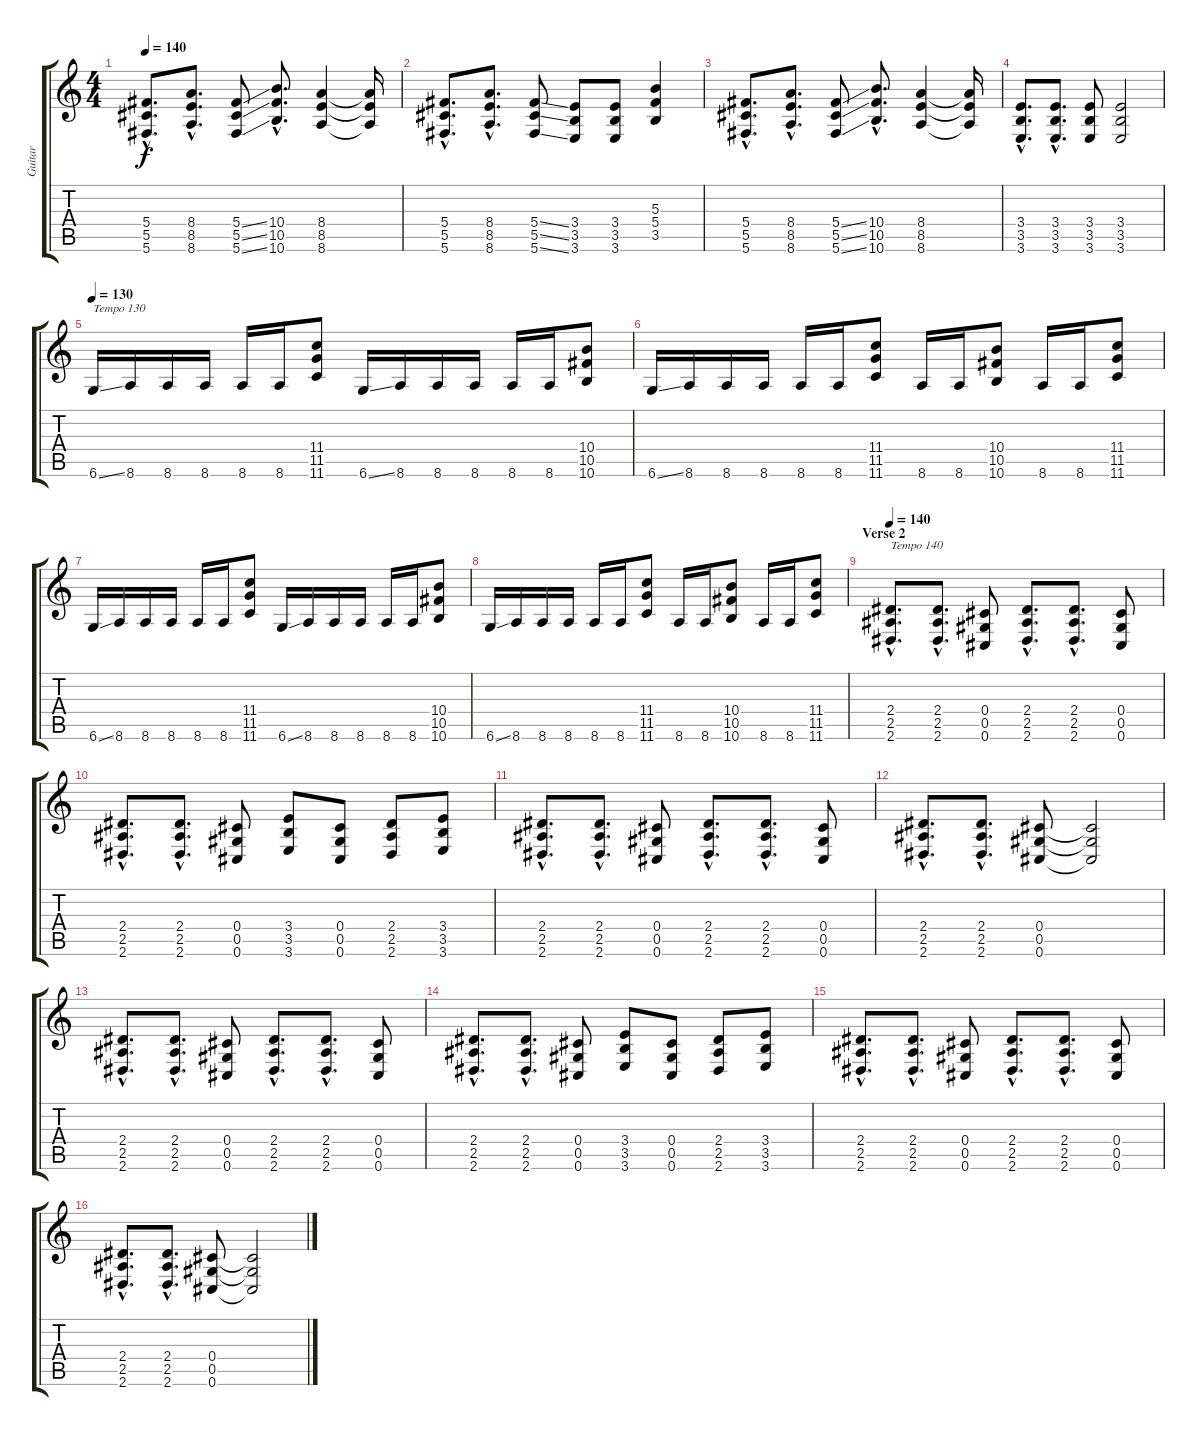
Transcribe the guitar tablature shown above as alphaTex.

\track ("Guitar" "Guitar") {instrument distortionguitar}
\staff {score tabs}
\tuning (Eb4 Bb3 Gb3 Db3 Ab2 Db2) {hide}
\ts (4 4)
\tempo 140
\clef g2
\ks c
(5.4{hac} 5.5{hac} 5.6{hac}).8{d dy f} (8.4{hac} 8.5{hac} 8.6{hac}).8{d} (5.4{ss} 5.5{ss} 5.6{ss}).8 (10.4{hac} 10.5{hac} 10.6{hac}).8{d} (8.4 8.5 8.6).4 (8.4{t} 8.5{t} 8.6{t}).16 |
(5.4{hac} 5.5{hac} 5.6{hac}).8{d} (8.4{hac} 8.5{hac} 8.6{hac}).8{d} (5.4{ss} 5.5{ss} 5.6{ss}).8 (3.4 3.5 3.6).8 (3.4 3.5 3.6).8 (5.3 5.4 3.5).4 |
(5.4{hac} 5.5{hac} 5.6{hac}).8{d} (8.4{hac} 8.5{hac} 8.6{hac}).8{d} (5.4{ss} 5.5{ss} 5.6{ss}).8 (10.4{hac} 10.5{hac} 10.6{hac}).8{d} (8.4 8.5 8.6).4 (8.4{t} 8.5{t} 8.6{t}).16 |
(3.4{hac} 3.5{hac} 3.6{hac}).8{d} (3.4{hac} 3.5{hac} 3.6{hac}).8{d} (3.4 3.5 3.6).8 (3.4 3.5 3.6).2 |
\tempo 130
6.6{ss}.16{txt "Tempo 130"} 8.6.16 8.6.16 8.6.16 8.6.16 8.6.16 (11.4 11.5 11.6).8 6.6{ss}.16 8.6.16 8.6.16 8.6.16 8.6.16 8.6.16 (10.4 10.5 10.6).8 |
6.6{ss}.16 8.6.16 8.6.16 8.6.16 8.6.16 8.6.16 (11.4 11.5 11.6).8 8.6.16 8.6.16 (10.4 10.5 10.6).8 8.6.16 8.6.16 (11.4 11.5 11.6).8 |
6.6{ss}.16 8.6.16 8.6.16 8.6.16 8.6.16 8.6.16 (11.4 11.5 11.6).8 6.6{ss}.16 8.6.16 8.6.16 8.6.16 8.6.16 8.6.16 (10.4 10.5 10.6).8 |
6.6{ss}.16 8.6.16 8.6.16 8.6.16 8.6.16 8.6.16 (11.4 11.5 11.6).8 8.6.16 8.6.16 (10.4 10.5 10.6).8 8.6.16 8.6.16 (11.4 11.5 11.6).8 |
\section ("" "Verse 2")
\tempo 140
(2.4{hac} 2.5{hac} 2.6{hac}).8{d txt "Tempo 140"} (2.4{hac} 2.5{hac} 2.6{hac}).8{d} (0.4 0.5 0.6).8 (2.4{hac} 2.5{hac} 2.6{hac}).8{d} (2.4{hac} 2.5{hac} 2.6{hac}).8{d} (0.4 0.5 0.6).8 |
(2.4{hac} 2.5{hac} 2.6{hac}).8{d} (2.4{hac} 2.5{hac} 2.6{hac}).8{d} (0.4 0.5 0.6).8 (3.4 3.5 3.6).8 (0.4 0.5 0.6).8 (2.4 2.5 2.6).8 (3.4 3.5 3.6).8 |
(2.4{hac} 2.5{hac} 2.6{hac}).8{d} (2.4{hac} 2.5{hac} 2.6{hac}).8{d} (0.4 0.5 0.6).8 (2.4{hac} 2.5{hac} 2.6{hac}).8{d} (2.4{hac} 2.5{hac} 2.6{hac}).8{d} (0.4 0.5 0.6).8 |
(2.4{hac} 2.5{hac} 2.6{hac}).8{d} (2.4{hac} 2.5{hac} 2.6{hac}).8{d} (0.4 0.5 0.6).8 (0.4{t} 0.5{t} 0.6{t}).2 |
(2.4{hac} 2.5{hac} 2.6{hac}).8{d} (2.4{hac} 2.5{hac} 2.6{hac}).8{d} (0.4 0.5 0.6).8 (2.4{hac} 2.5{hac} 2.6{hac}).8{d} (2.4{hac} 2.5{hac} 2.6{hac}).8{d} (0.4 0.5 0.6).8 |
(2.4{hac} 2.5{hac} 2.6{hac}).8{d} (2.4{hac} 2.5{hac} 2.6{hac}).8{d} (0.4 0.5 0.6).8 (3.4 3.5 3.6).8 (0.4 0.5 0.6).8 (2.4 2.5 2.6).8 (3.4 3.5 3.6).8 |
(2.4{hac} 2.5{hac} 2.6{hac}).8{d} (2.4{hac} 2.5{hac} 2.6{hac}).8{d} (0.4 0.5 0.6).8 (2.4{hac} 2.5{hac} 2.6{hac}).8{d} (2.4{hac} 2.5{hac} 2.6{hac}).8{d} (0.4 0.5 0.6).8 |
(2.4{hac} 2.5{hac} 2.6{hac}).8{d} (2.4{hac} 2.5{hac} 2.6{hac}).8{d} (0.4 0.5 0.6).8 (0.4{t} 0.5{t} 0.6{t}).2
